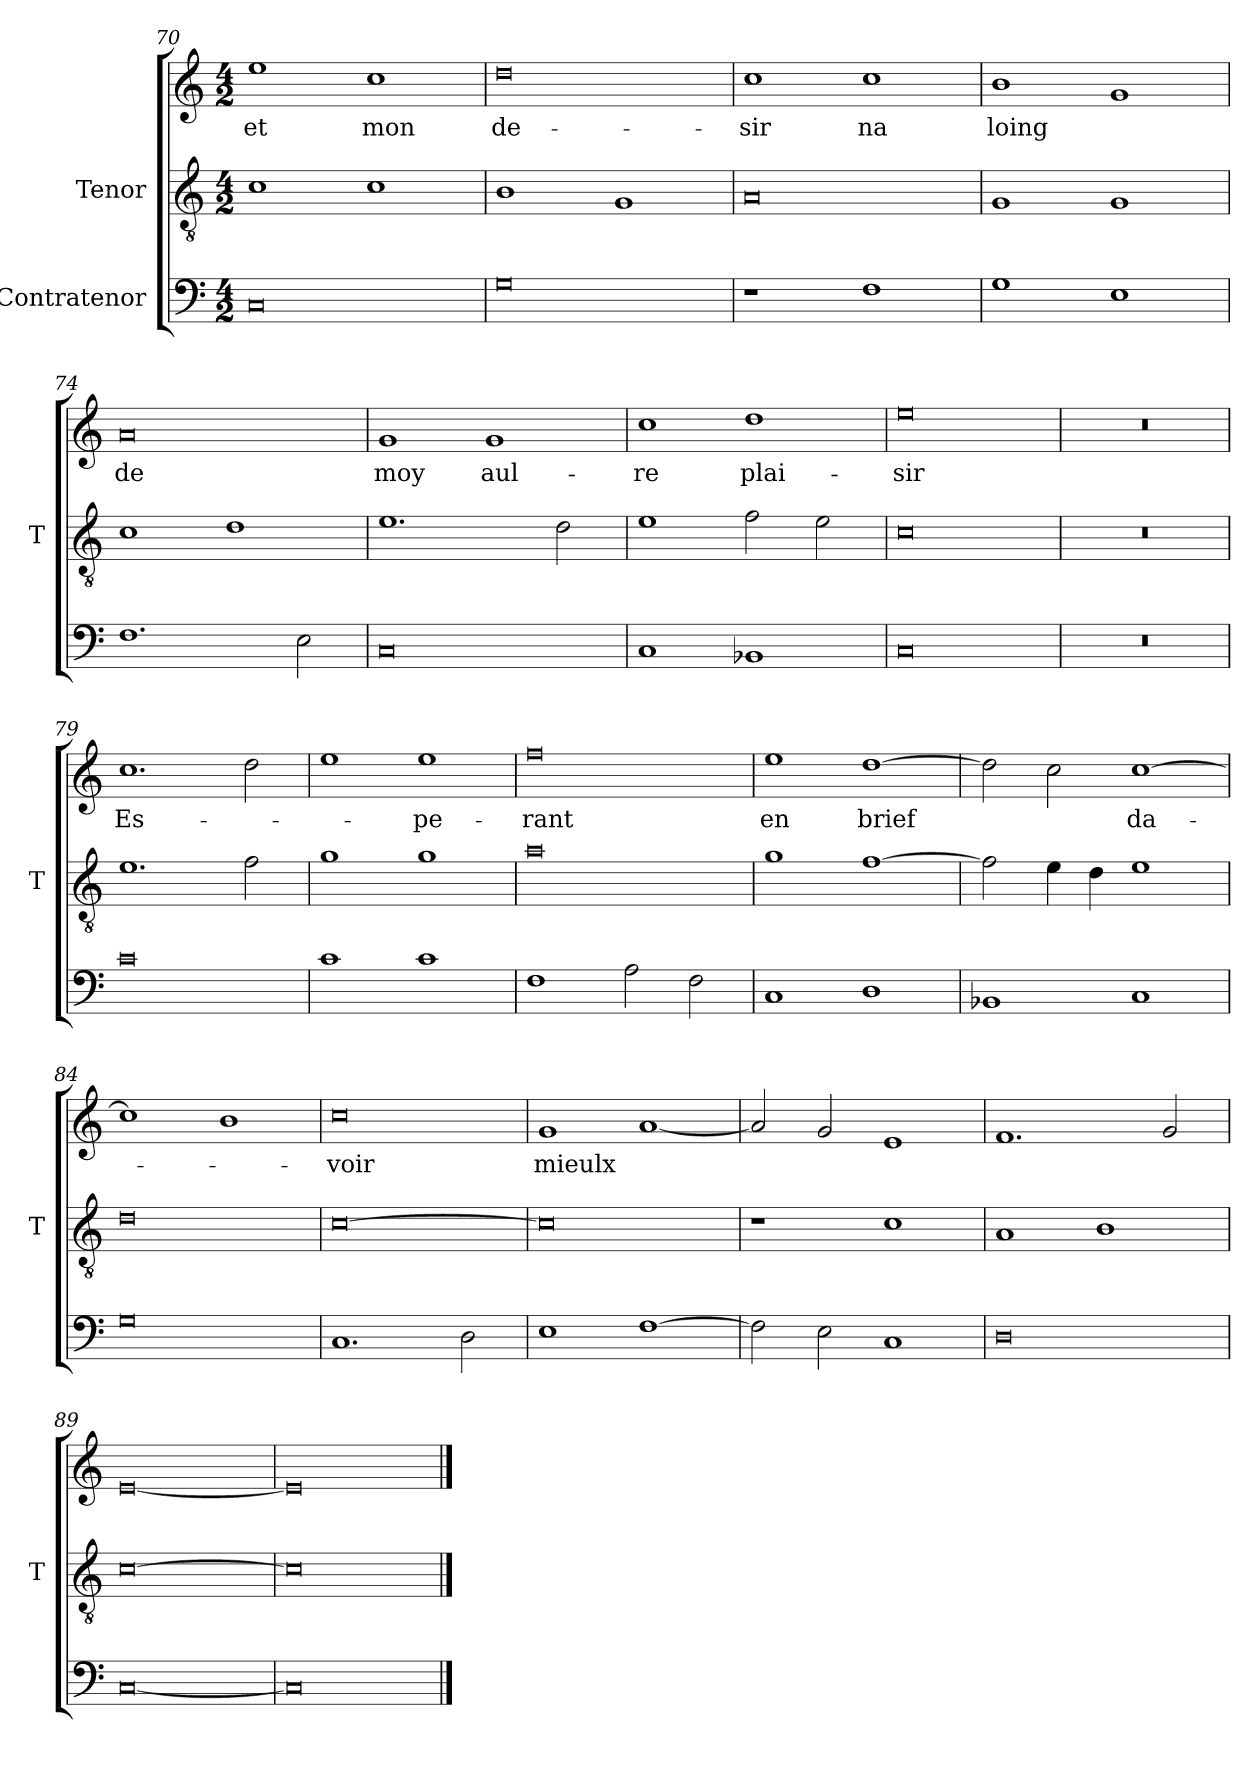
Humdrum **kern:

**kern	**kern	**kern	**text
*part3	*part2	*part1	*part1
*staff3	*staff2	*staff1	*staff1
*I"Contratenor	*I"Tenor	*	*
*	*I'T	*	*
*clefF4	*clefGv2	*clefG2	*
*M4/2	*M4/2	*M4/2	*
=70	=70	=70	=70
0C	1c	1ee	-et
.	1c	1cc	-mon
=71	=71	=71	=71
0G	1B	0dd	de-
.	1G	.	.
=72	=72	=72	=72
1r	0A	1cc	-sir
1F	.	1cc	-na
=73	=73	=73	=73
1G	1G	1b	-loing
1E	1G	1g	.
=74	=74	=74	=74
1.F	1c	0a	-de
.	1d	.	.
2E	.	.	.
=75	=75	=75	=75
0C	1.e	1g	-moy
.	.	1g	aul-
.	2d	.	.
=76	=76	=76	=76
1C	1e	1cc	-re
1BB-X	2f	1dd	plai-
.	2e	.	.
=77	=77	=77	=77
0C	0c	0ee	-sir
=78	=78	=78	=78
0r	0r	0r	.
=79	=79	=79	=79
0c	1.e	1.cc	Es-
.	2f	2dd	.
=80	=80	=80	=80
1c	1g	1ee	.
1c	1g	1ee	-pe-
=81	=81	=81	=81
1F	0a	0ff	-rant
2A	.	.	.
2F	.	.	.
=82	=82	=82	=82
1C	1g	1ee	-en
1D	[1f	[1dd	-brief
=83	=83	=83	=83
1BB-X	2f]	2dd]	.
.	4e	2cc	.
.	4d	.	.
1C	1e	[1cc	da-
=84	=84	=84	=84
0G	0d	1cc]	.
.	.	1b	.
=85	=85	=85	=85
1.C	[0c	0cc	-voir
2D	.	.	.
=86	=86	=86	=86
1E	0c]	1g	-mieulx
[1F	.	[1a	.
=87	=87	=87	=87
2F]	1r	2a]	.
2E	.	2g	.
1C	1c	1e	.
=88	=88	=88	=88
0D	1A	1.f	.
.	1B	.	.
.	.	2g	.
=89	=89	=89	=89
[0C	[0c	[0e	.
=90	=90	=90	=90
0C]	0c]	0e]	.
==	==	==	==
*-	*-	*-	*-
